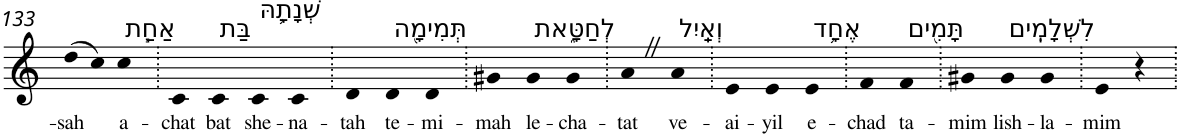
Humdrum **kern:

**kern	**text
*part1	*part1
*staff1	*staff1
*I"Piano	*
*I'Pno	*
!!LO:PB:g=z
*clefG2	*
*k[]	*
=133	=133
!	!LO:LY:b
(>8dd	-sah
8cc)	.
!LO:TX:a:t=אַחַ֧ת	!
!	!LO:LY:b
4cc	a-
=134.	=134.
!	!LO:LY:b
4c	-chat
!LO:TX:a:t=בַּת	!
!	!LO:LY:b
4c	bat
!LO:TX:a:t=שְׁנָתָ֛הּ	!
!	!LO:LY:b
4c	she-
!	!LO:LY:b
4c	-na-
=135.	=135.
!	!LO:LY:b
4d	-tah
!LO:TX:a:t=תְּמִימָ֖ה	!
!	!LO:LY:b
4d	te-
!	!LO:LY:b
4d	-mi-
=136.	=136.
!	!LO:LY:b
4g#X	-mah
!LO:TX:a:t=לְחַטָּ֑את	!
!	!LO:LY:b
4g#	le-
!	!LO:LY:b
4g#	-cha-
=137.	=137.
!	!LO:LY:b
4aZ	-tat
!LO:TX:a:t=וְאַֽיִל	!
!	!LO:LY:b
4a	ve-
=138.	=138.
!	!LO:LY:b
4e	-ai-
!	!LO:LY:b
4e	-yil
!LO:TX:a:t=אֶחָ֥ד	!
!	!LO:LY:b
4e	e-
=139.	=139.
!	!LO:LY:b
4f	-chad
!LO:TX:a:t=תָּמִ֖ים	!
!	!LO:LY:b
4f	ta-
=140.	=140.
!	!LO:LY:b
4g#X	-mim
!LO:TX:a:t=לִשְׁלָמִֽים	!
!	!LO:LY:b
4g#	lish-
!	!LO:LY:b
4g#	-la-
=141.	=141.
!	!LO:LY:b
4e	-mim
4r	.
=.	=.
*-	*-
